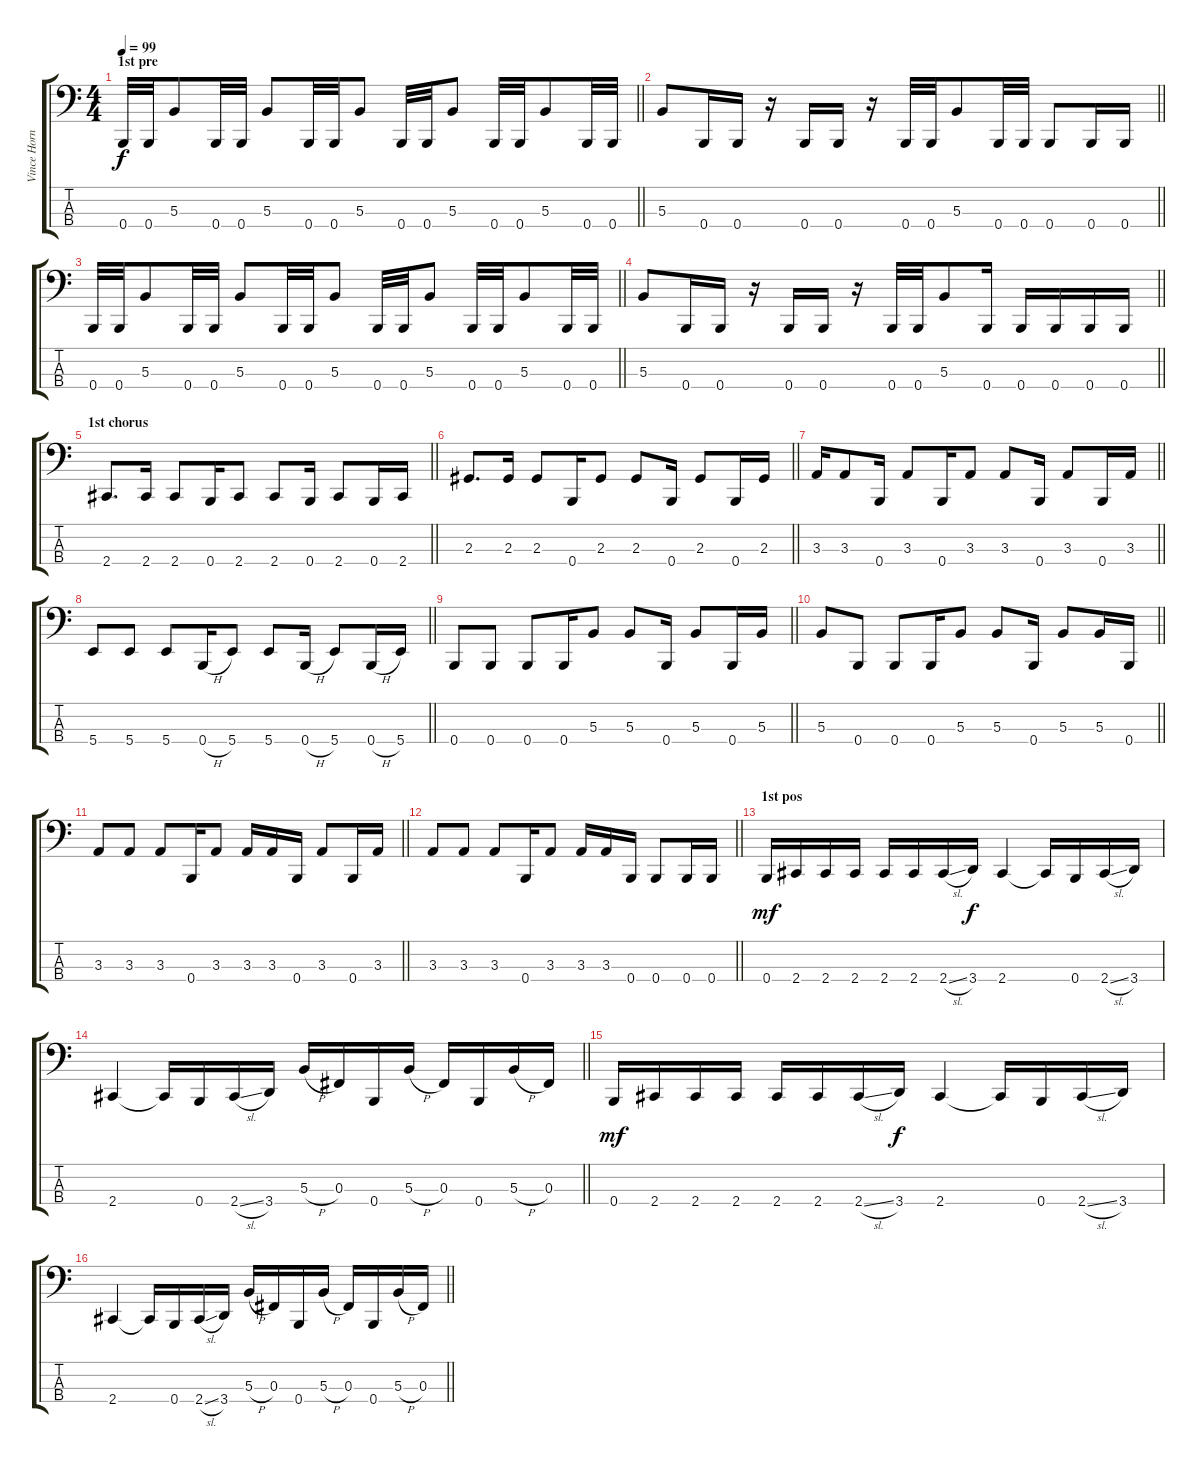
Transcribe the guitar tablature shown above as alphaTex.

\track ("Vince Hornsby" "Vince Horn") {instrument electricbasspick}
\staff {score tabs}
\tuning (E2 B1 Gb1 B0) {hide}
\ts (4 4)
\section ("" "1st pre")
\tempo 99
\clef f4
\barLineRight lightlight
\ks c
0.4.32{dy f} 0.4.32 5.3.8 0.4.32 0.4.32 5.3.8 0.4.32 0.4.32 5.3.8 0.4.32 0.4.32 5.3.8 0.4.32 0.4.32 5.3.8 0.4.32 0.4.32 |
\barLineRight lightlight
5.3.8 0.4.16 0.4.16 r.16 0.4.16 0.4.16 r.16 0.4.32 0.4.32 5.3.8 0.4.32 0.4.32 0.4.8 0.4.16 0.4.16 |
\barLineRight lightlight
0.4.32 0.4.32 5.3.8 0.4.32 0.4.32 5.3.8 0.4.32 0.4.32 5.3.8 0.4.32 0.4.32 5.3.8 0.4.32 0.4.32 5.3.8 0.4.32 0.4.32 |
\barLineRight lightlight
5.3.8 0.4.16 0.4.16 r.16 0.4.16 0.4.16 r.16 0.4.32 0.4.32 5.3.8 0.4.16 0.4.16 0.4.16 0.4.16 0.4.16 |
\section ("" "1st chorus")
\barLineRight lightlight
2.4.8{d} 2.4.16 2.4.8 0.4.16 2.4.8 2.4.8 0.4.16 2.4.8 0.4.16 2.4.16 |
\barLineRight lightlight
2.3.8{d} 2.3.16 2.3.8 0.4.16 2.3.8 2.3.8 0.4.16 2.3.8 0.4.16 2.3.16 |
\barLineRight lightlight
3.3.16 3.3.8 0.4.16 3.3.8 0.4.16 3.3.8 3.3.8 0.4.16 3.3.8 0.4.16 3.3.16 |
\barLineRight lightlight
5.4.8 5.4.8 5.4.8 0.4{h}.16 5.4.8 5.4.8 0.4{h}.16 5.4.8 0.4{h}.16 5.4.16 |
\barLineRight lightlight
0.4.8 0.4.8 0.4.8 0.4.16 5.3.8 5.3.8 0.4.16 5.3.8 0.4.16 5.3.16 |
\barLineRight lightlight
5.3.8 0.4.8 0.4.8 0.4.16 5.3.8 5.3.8 0.4.16 5.3.8 5.3.16 0.4.16 |
\barLineRight lightlight
3.3.8 3.3.8 3.3.8 0.4.16 3.3.8 3.3.16 3.3.16 0.4.16 3.3.8 0.4.16 3.3.16 |
\barLineRight lightlight
3.3.8 3.3.8 3.3.8 0.4.16 3.3.8 3.3.16 3.3.16 0.4.16 0.4.8 0.4.16 0.4.16 |
\section ("" "1st pos")
0.4.16{dy mf} 2.4.16 2.4.16 2.4.16 2.4.16 2.4.16 2.4{sl}.16 3.4.16{dy f} 2.4.4 2.4{t}.16 0.4.16 2.4{sl}.16 3.4.16 |
\barLineRight lightlight
2.4.4 2.4{t}.16 0.4.16 2.4{sl}.16 3.4.16 5.3{h}.16 0.3.16 0.4.16 5.3{h}.16 0.3.16 0.4.16 5.3{h}.16 0.3.16 |
0.4.16{dy mf} 2.4.16 2.4.16 2.4.16 2.4.16 2.4.16 2.4{sl}.16 3.4.16{dy f} 2.4.4 2.4{t}.16 0.4.16 2.4{sl}.16 3.4.16 |
\barLineRight lightlight
2.4.4 2.4{t}.16 0.4.16 2.4{sl}.16 3.4.16 5.3{h}.16 0.3.16 0.4.16 5.3{h}.16 0.3.16 0.4.16 5.3{h}.16 0.3.16
